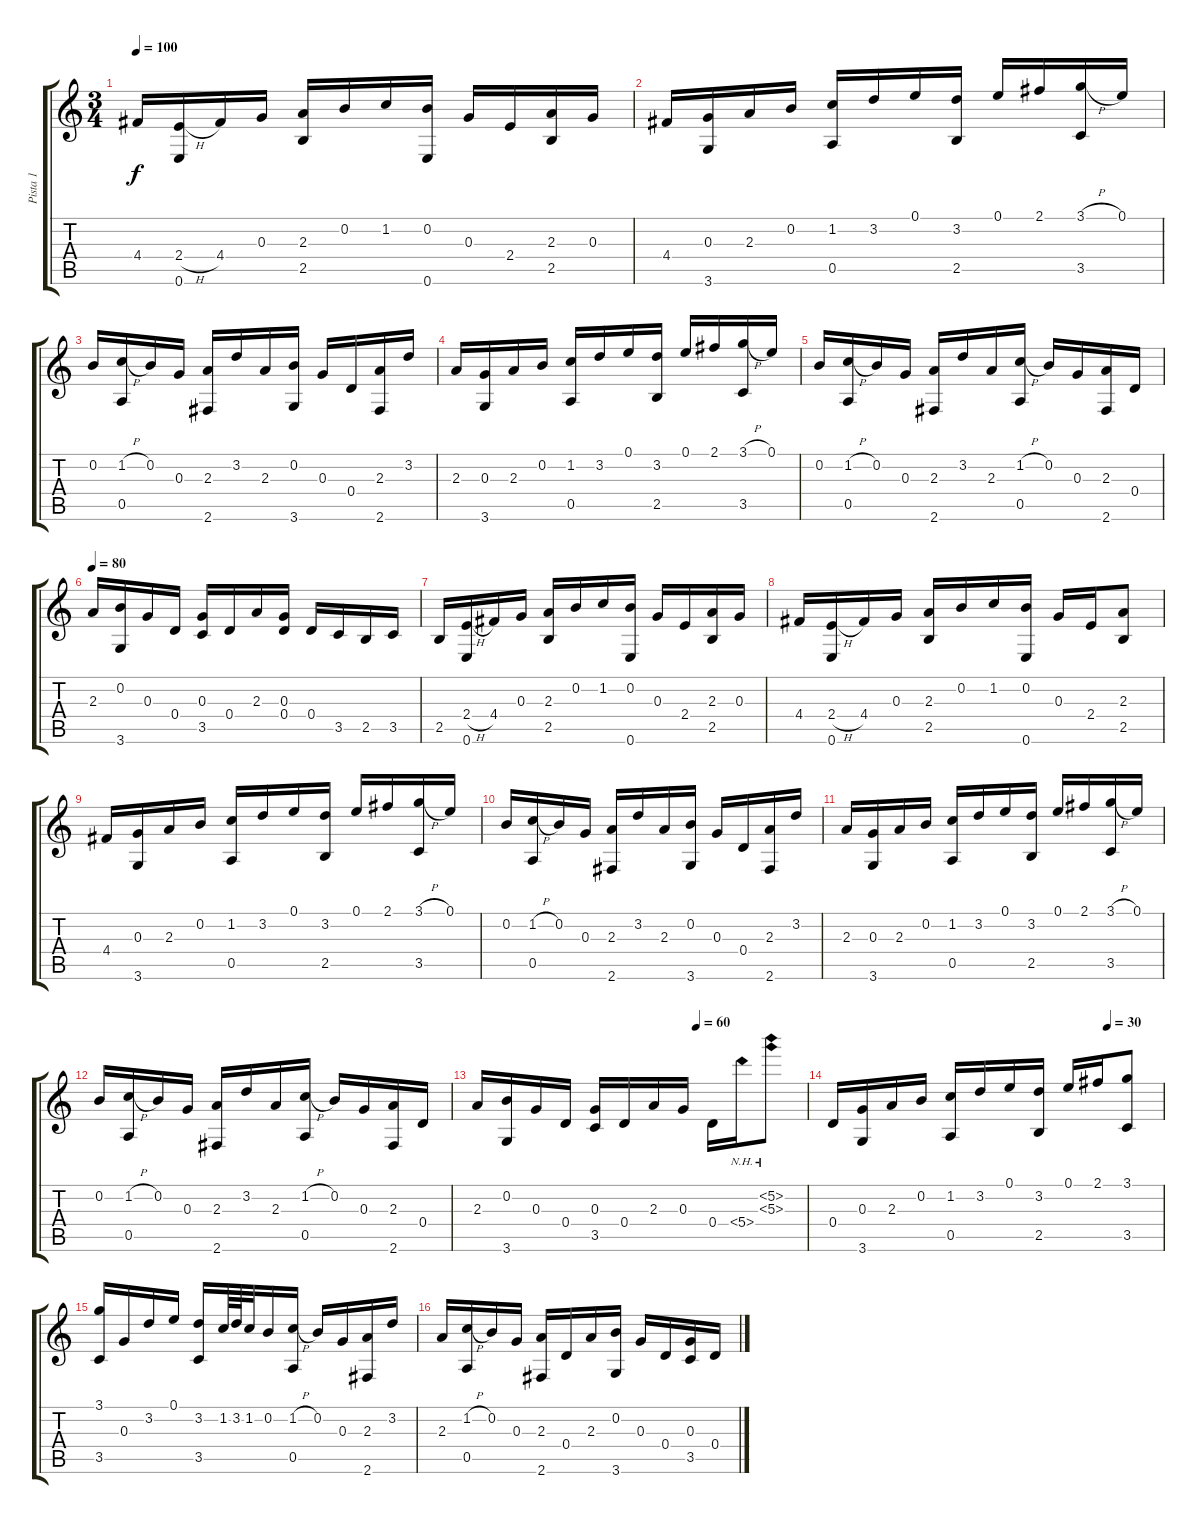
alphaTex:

\track ("Pista 1" "Pista 1") {instrument acousticguitarnylon}
\staff {score tabs}
\tuning (E4 B3 G3 D3 A2 E2) {hide}
\ts (3 4)
\tempo 100
\clef g2
\ks c
4.4.16{dy f} (2.4{h} 0.6).16 4.4.16 0.3.16 (2.3 2.5).16 0.2.16 1.2.16 (0.2 0.6).16 0.3.16 2.4.16 (2.3 2.5).16 0.3.16 |
4.4.16 (0.3 3.6).16 2.3.16 0.2.16 (1.2 0.5).16 3.2.16 0.1.16 (3.2 2.5).16 0.1.16 2.1.16 (3.1{h} 3.5).16 0.1.16 |
0.2.16 (1.2{h} 0.5).16 0.2.16 0.3.16 (2.3 2.6).16 3.2.16 2.3.16 (0.2 3.6).16 0.3.16 0.4.16 (2.3 2.6).16 3.2.16 |
2.3.16 (0.3 3.6).16 2.3.16 0.2.16 (1.2 0.5).16 3.2.16 0.1.16 (3.2 2.5).16 0.1.16 2.1.16 (3.1{h} 3.5).16 0.1.16 |
0.2.16 (1.2{h} 0.5).16 0.2.16 0.3.16 (2.3 2.6).16 3.2.16 2.3.16 (1.2{h} 0.5).16 0.2.16 0.3.16 (2.3 2.6).16 0.4.16 |
\tempo 80
2.3.16 (0.2 3.6).16 0.3.16 0.4.16 (0.3 3.5).16 0.4.16 2.3.16 (0.3 0.4).16 0.4.16 3.5.16 2.5.16 3.5.16 |
2.5.16 (2.4{h} 0.6).16 4.4.16 0.3.16 (2.3 2.5).16 0.2.16 1.2.16 (0.2 0.6).16 0.3.16 2.4.16 (2.3 2.5).16 0.3.16 |
4.4.16 (2.4{h} 0.6).16 4.4.16 0.3.16 (2.3 2.5).16 0.2.16 1.2.16 (0.2 0.6).16 0.3.16 2.4.16 (2.3 2.5).8 |
4.4.16 (0.3 3.6).16 2.3.16 0.2.16 (1.2 0.5).16 3.2.16 0.1.16 (3.2 2.5).16 0.1.16 2.1.16 (3.1{h} 3.5).16 0.1.16 |
0.2.16 (1.2{h} 0.5).16 0.2.16 0.3.16 (2.3 2.6).16 3.2.16 2.3.16 (0.2 3.6).16 0.3.16 0.4.16 (2.3 2.6).16 3.2.16 |
2.3.16 (0.3 3.6).16 2.3.16 0.2.16 (1.2 0.5).16 3.2.16 0.1.16 (3.2 2.5).16 0.1.16 2.1.16 (3.1{h} 3.5).16 0.1.16 |
0.2.16 (1.2{h} 0.5).16 0.2.16 0.3.16 (2.3 2.6).16 3.2.16 2.3.16 (1.2{h} 0.5).16 0.2.16 0.3.16 (2.3 2.6).16 0.4.16 |
\tempo (60 0.6666666666666666)
2.3.16 (0.2 3.6).16 0.3.16 0.4.16 (0.3 3.5).16 0.4.16 2.3.16 0.3.16 0.4.16 5.4{nh}.16 (5.2{nh} 5.3{nh}).8 |
\tempo (30 0.8333333333333334)
0.4.16 (0.3 3.6).16 2.3.16 0.2.16 (1.2 0.5).16 3.2.16 0.1.16 (3.2 2.5).16 0.1.16 2.1.16 (3.1 3.5).8 |
(3.1 3.5).16 0.3.16 3.2.16 0.1.16 (3.2 3.5).16 1.2.64 3.2.64 1.2.32 0.2.16 (1.2{h} 0.5).16 0.2.16 0.3.16 (2.3 2.6).16 3.2.16 |
2.3.16 (1.2{h} 0.5).16 0.2.16 0.3.16 (2.3 2.6).16 0.4.16 2.3.16 (0.2 3.6).16 0.3.16 0.4.16 (0.3 3.5).16 0.4.16
